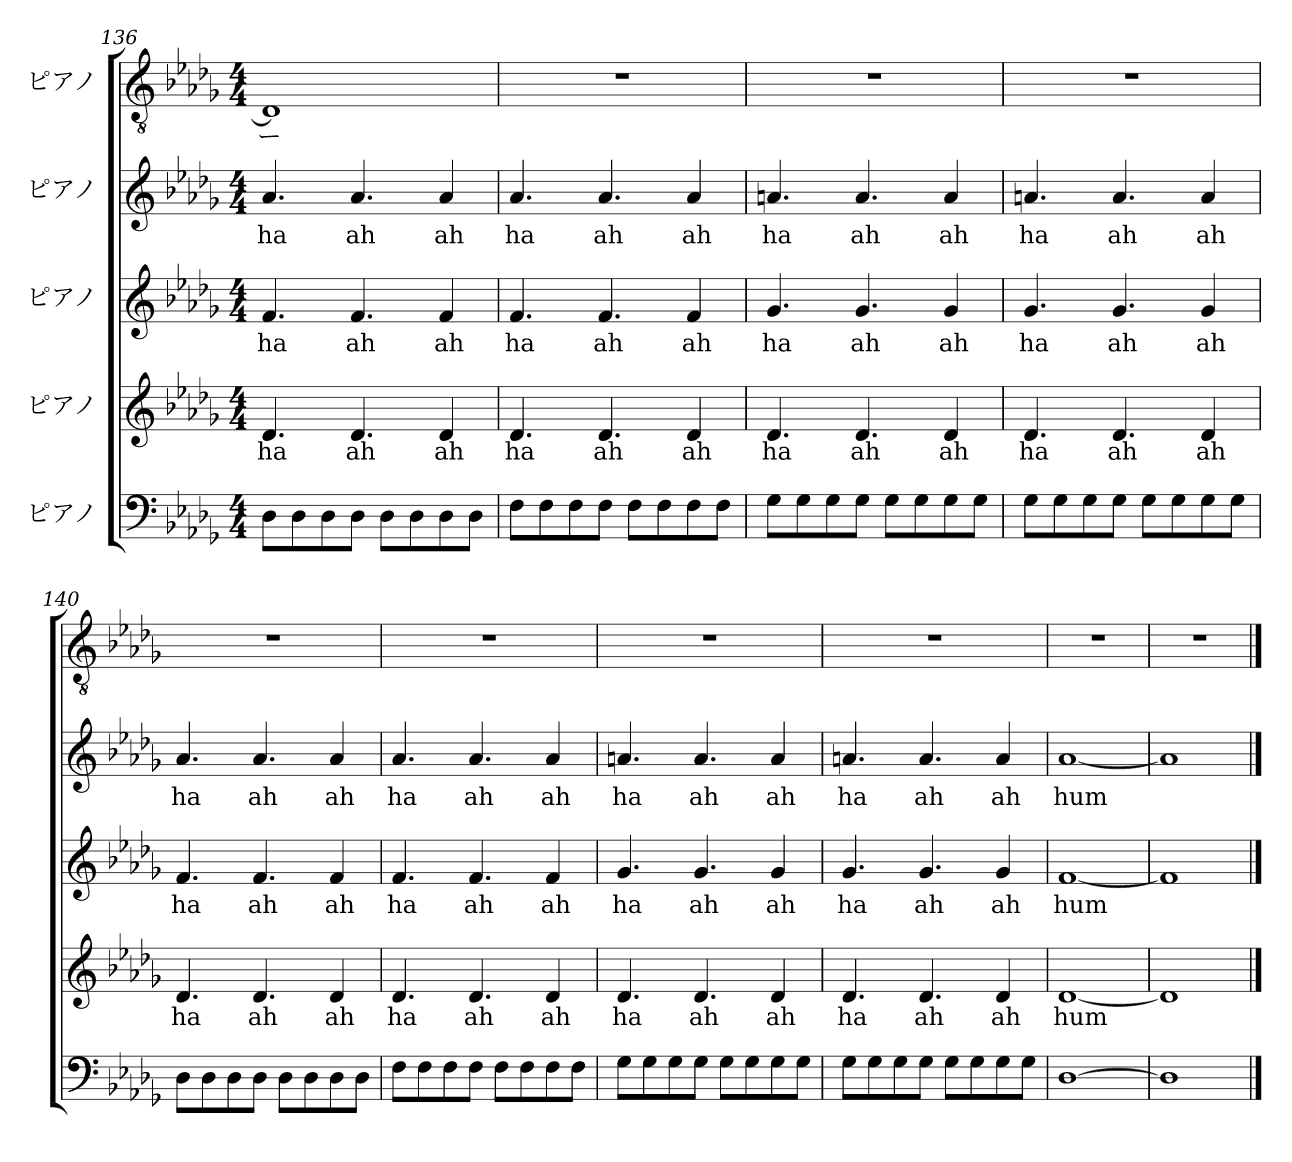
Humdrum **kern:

**kern	**kern	**text	**kern	**text	**kern	**text	**kern	**text
*part5	*part4	*part4	*part3	*part3	*part2	*part2	*part1	*part1
*staff5	*staff4	*staff4	*staff3	*staff3	*staff2	*staff2	*staff1	*staff1
*I"ピアノ	*I"ピアノ	*	*I"ピアノ	*	*I"ピアノ	*	*I"ピアノ	*
*clefF4	*clefG2	*	*clefG2	*	*clefG2	*	*clefGv2	*
*k[b-e-a-d-g-]	*k[b-e-a-d-g-]	*	*k[b-e-a-d-g-]	*	*k[b-e-a-d-g-]	*	*k[b-e-a-d-g-]	*
*M4/4	*M4/4	*	*M4/4	*	*M4/4	*	*M4/4	*
=136	=136	=136	=136	=136	=136	=136	=136	=136
8D-L	4.d-	ha	4.f	ha	4.a-	ha	1D-]	ー
8D-	.	.	.	.	.	.	.	.
8D-	.	.	.	.	.	.	.	.
8D-J	4.d-	ah	4.f	ah	4.a-	ah	.	.
8D-L	.	.	.	.	.	.	.	.
8D-	.	.	.	.	.	.	.	.
8D-	4d-	ah	4f	ah	4a-	ah	.	.
8D-J	.	.	.	.	.	.	.	.
=137	=137	=137	=137	=137	=137	=137	=137	=137
8FL	4.d-	ha	4.f	ha	4.a-	ha	1r	.
8F	.	.	.	.	.	.	.	.
8F	.	.	.	.	.	.	.	.
8FJ	4.d-	ah	4.f	ah	4.a-	ah	.	.
8FL	.	.	.	.	.	.	.	.
8F	.	.	.	.	.	.	.	.
8F	4d-	ah	4f	ah	4a-	ah	.	.
8FJ	.	.	.	.	.	.	.	.
=138	=138	=138	=138	=138	=138	=138	=138	=138
8G-L	4.d-	ha	4.g-	ha	4.an	ha	1r	.
8G-	.	.	.	.	.	.	.	.
8G-	.	.	.	.	.	.	.	.
8G-J	4.d-	ah	4.g-	ah	4.a	ah	.	.
8G-L	.	.	.	.	.	.	.	.
8G-	.	.	.	.	.	.	.	.
8G-	4d-	ah	4g-	ah	4a	ah	.	.
8G-J	.	.	.	.	.	.	.	.
=139	=139	=139	=139	=139	=139	=139	=139	=139
8G-L	4.d-	ha	4.g-	ha	4.an	ha	1r	.
8G-	.	.	.	.	.	.	.	.
8G-	.	.	.	.	.	.	.	.
8G-J	4.d-	ah	4.g-	ah	4.a	ah	.	.
8G-L	.	.	.	.	.	.	.	.
8G-	.	.	.	.	.	.	.	.
8G-	4d-	ah	4g-	ah	4a	ah	.	.
8G-J	.	.	.	.	.	.	.	.
=140	=140	=140	=140	=140	=140	=140	=140	=140
8D-L	4.d-	ha	4.f	ha	4.a-	ha	1r	.
8D-	.	.	.	.	.	.	.	.
8D-	.	.	.	.	.	.	.	.
8D-J	4.d-	ah	4.f	ah	4.a-	ah	.	.
8D-L	.	.	.	.	.	.	.	.
8D-	.	.	.	.	.	.	.	.
8D-	4d-	ah	4f	ah	4a-	ah	.	.
8D-J	.	.	.	.	.	.	.	.
=141	=141	=141	=141	=141	=141	=141	=141	=141
8FL	4.d-	ha	4.f	ha	4.a-	ha	1r	.
8F	.	.	.	.	.	.	.	.
8F	.	.	.	.	.	.	.	.
8FJ	4.d-	ah	4.f	ah	4.a-	ah	.	.
8FL	.	.	.	.	.	.	.	.
8F	.	.	.	.	.	.	.	.
8F	4d-	ah	4f	ah	4a-	ah	.	.
8FJ	.	.	.	.	.	.	.	.
=142	=142	=142	=142	=142	=142	=142	=142	=142
8G-L	4.d-	ha	4.g-	ha	4.an	ha	1r	.
8G-	.	.	.	.	.	.	.	.
8G-	.	.	.	.	.	.	.	.
8G-J	4.d-	ah	4.g-	ah	4.a	ah	.	.
8G-L	.	.	.	.	.	.	.	.
8G-	.	.	.	.	.	.	.	.
8G-	4d-	ah	4g-	ah	4a	ah	.	.
8G-J	.	.	.	.	.	.	.	.
=143	=143	=143	=143	=143	=143	=143	=143	=143
8G-L	4.d-	ha	4.g-	ha	4.an	ha	1r	.
8G-	.	.	.	.	.	.	.	.
8G-	.	.	.	.	.	.	.	.
8G-J	4.d-	ah	4.g-	ah	4.a	ah	.	.
8G-L	.	.	.	.	.	.	.	.
8G-	.	.	.	.	.	.	.	.
8G-	4d-	ah	4g-	ah	4a	ah	.	.
8G-J	.	.	.	.	.	.	.	.
=144	=144	=144	=144	=144	=144	=144	=144	=144
[1D-	[1d-	hum	[1f	hum	[1a-	hum	1r	.
=145	=145	=145	=145	=145	=145	=145	=145	=145
1D-]	1d-]	.	1f]	.	1a-]	.	1r	.
==	==	==	==	==	==	==	==	==
*-	*-	*-	*-	*-	*-	*-	*-	*-
